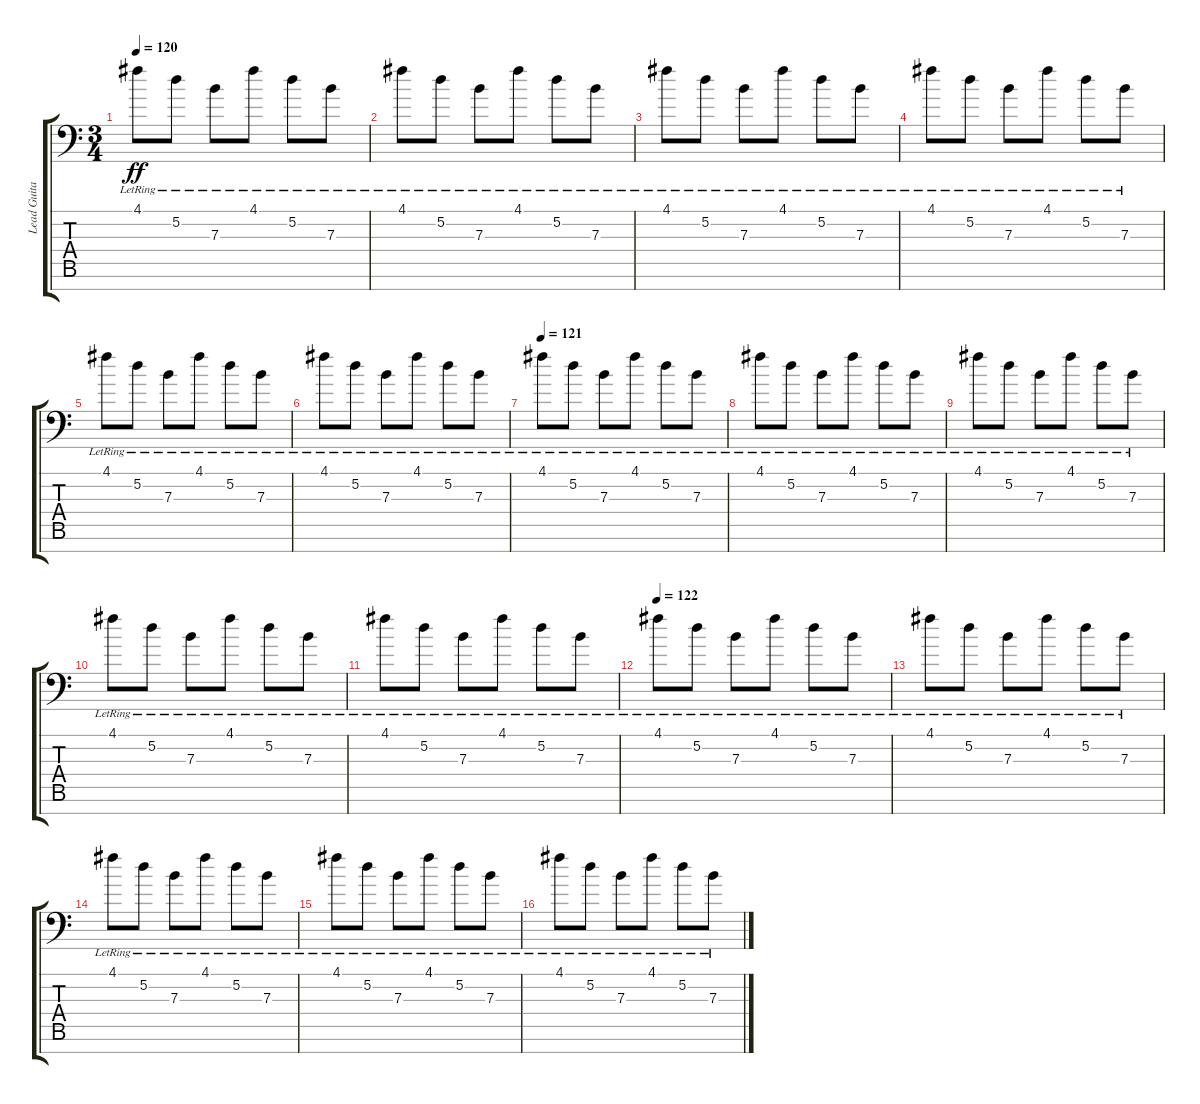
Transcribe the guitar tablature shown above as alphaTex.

\track ("Lead Guitar #3 / Delay" "Lead Guita") {instrument electricguitarjazz}
\staff {score tabs}
\tuning (D4 A3 E3 D3 A2 E2 A1) {hide}
\ts (3 4)
\tempo 120
\clef f4
\ks c
4.1{lr}.8{dy ff} 5.2{lr}.8 7.3{lr}.8 4.1{lr}.8 5.2{lr}.8 7.3{lr}.8 |
4.1{lr}.8 5.2{lr}.8 7.3{lr}.8 4.1{lr}.8 5.2{lr}.8 7.3{lr}.8 |
4.1{lr}.8 5.2{lr}.8 7.3{lr}.8 4.1{lr}.8 5.2{lr}.8 7.3{lr}.8 |
4.1{lr}.8 5.2{lr}.8 7.3{lr}.8 4.1{lr}.8 5.2{lr}.8 7.3{lr}.8 |
4.1{lr}.8 5.2{lr}.8 7.3{lr}.8 4.1{lr}.8 5.2{lr}.8 7.3{lr}.8 |
4.1{lr}.8 5.2{lr}.8 7.3{lr}.8 4.1{lr}.8 5.2{lr}.8 7.3{lr}.8 |
\tempo 121
4.1{lr}.8 5.2{lr}.8 7.3{lr}.8 4.1{lr}.8 5.2{lr}.8 7.3{lr}.8 |
4.1{lr}.8 5.2{lr}.8 7.3{lr}.8 4.1{lr}.8 5.2{lr}.8 7.3{lr}.8 |
4.1{lr}.8 5.2{lr}.8 7.3{lr}.8 4.1{lr}.8 5.2{lr}.8 7.3{lr}.8 |
4.1{lr}.8 5.2{lr}.8 7.3{lr}.8 4.1{lr}.8 5.2{lr}.8 7.3{lr}.8 |
4.1{lr}.8 5.2{lr}.8 7.3{lr}.8 4.1{lr}.8 5.2{lr}.8 7.3{lr}.8 |
\tempo 122
4.1{lr}.8 5.2{lr}.8 7.3{lr}.8 4.1{lr}.8 5.2{lr}.8 7.3{lr}.8 |
4.1{lr}.8 5.2{lr}.8 7.3{lr}.8 4.1{lr}.8 5.2{lr}.8 7.3{lr}.8 |
4.1{lr}.8 5.2{lr}.8 7.3{lr}.8 4.1{lr}.8 5.2{lr}.8 7.3{lr}.8 |
4.1{lr}.8 5.2{lr}.8 7.3{lr}.8 4.1{lr}.8 5.2{lr}.8 7.3{lr}.8 |
4.1{lr}.8 5.2{lr}.8 7.3{lr}.8 4.1{lr}.8 5.2{lr}.8 7.3{lr}.8
